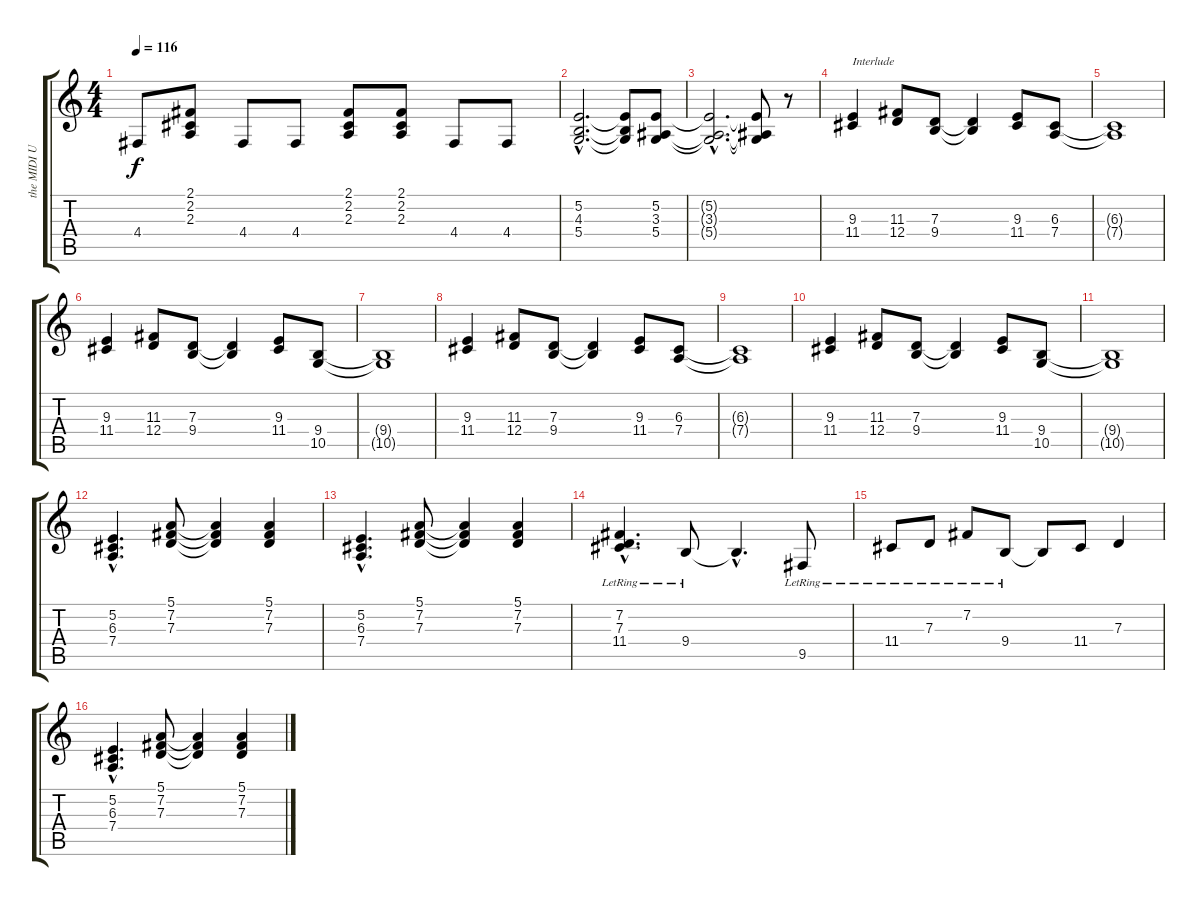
\track ("the MIDI Universe" "the MIDI U") {instrument brightacousticpiano}
\staff {score tabs}
\tuning (E4 B3 G3 D3 A2 E2) {hide}
\ts (4 4)
\tempo 116
\clef g2
\ks c
4.4.8{dy f} (2.1 2.2 2.3).8 4.4.8 4.4.8 (2.1 2.2 2.3).8 (2.1 2.2 2.3).8 4.4.8 4.4.8 |
(5.2{hac} 4.3{hac} 5.4{hac}).2{d} (5.2{t} 4.3{t} 5.4{t}).8 (5.2 3.3 5.4).8 |
(5.2{hac t} 3.3{hac t} 5.4{hac t}).2{d} (5.2{t} 3.3{t} 5.4{t}).8 r.8 |
(9.3 11.4).4{txt "Interlude"} (11.3 12.4).8 (7.3 9.4).8 (7.3{t} 9.4{t}).4 (9.3 11.4).8 (6.3 7.4).8 |
(6.3{t} 7.4{t}).1 |
(9.3 11.4).4 (11.3 12.4).8 (7.3 9.4).8 (7.3{t} 9.4{t}).4 (9.3 11.4).8 (9.4 10.5).8 |
(9.4{t} 10.5{t}).1 |
(9.3 11.4).4 (11.3 12.4).8 (7.3 9.4).8 (7.3{t} 9.4{t}).4 (9.3 11.4).8 (6.3 7.4).8 |
(6.3{t} 7.4{t}).1 |
(9.3 11.4).4 (11.3 12.4).8 (7.3 9.4).8 (7.3{t} 9.4{t}).4 (9.3 11.4).8 (9.4 10.5).8 |
(9.4{t} 10.5{t}).1 |
(5.2{hac} 6.3{hac} 7.4{hac}).4{d} (5.1 7.2 7.3).8 (5.1{t} 7.2{t} 7.3{t}).4 (5.1 7.2 7.3).4 |
(5.2{hac} 6.3{hac} 7.4{hac}).4{d} (5.1 7.2 7.3).8 (5.1{t} 7.2{t} 7.3{t}).4 (5.1 7.2 7.3).4 |
(7.2{hac lr} 7.3{hac lr} 11.4{hac lr}).4{d} 9.4{lr}.8 9.4{hac t}.4{d} 9.5{lr}.8 |
11.4{lr}.8 7.3{lr}.8 7.2{lr}.8 9.4{lr}.8 9.4{t}.8 11.4.8 7.3.4 |
(5.2{hac} 6.3{hac} 7.4{hac}).4{d} (5.1 7.2 7.3).8 (5.1{t} 7.2{t} 7.3{t}).4 (5.1 7.2 7.3).4
